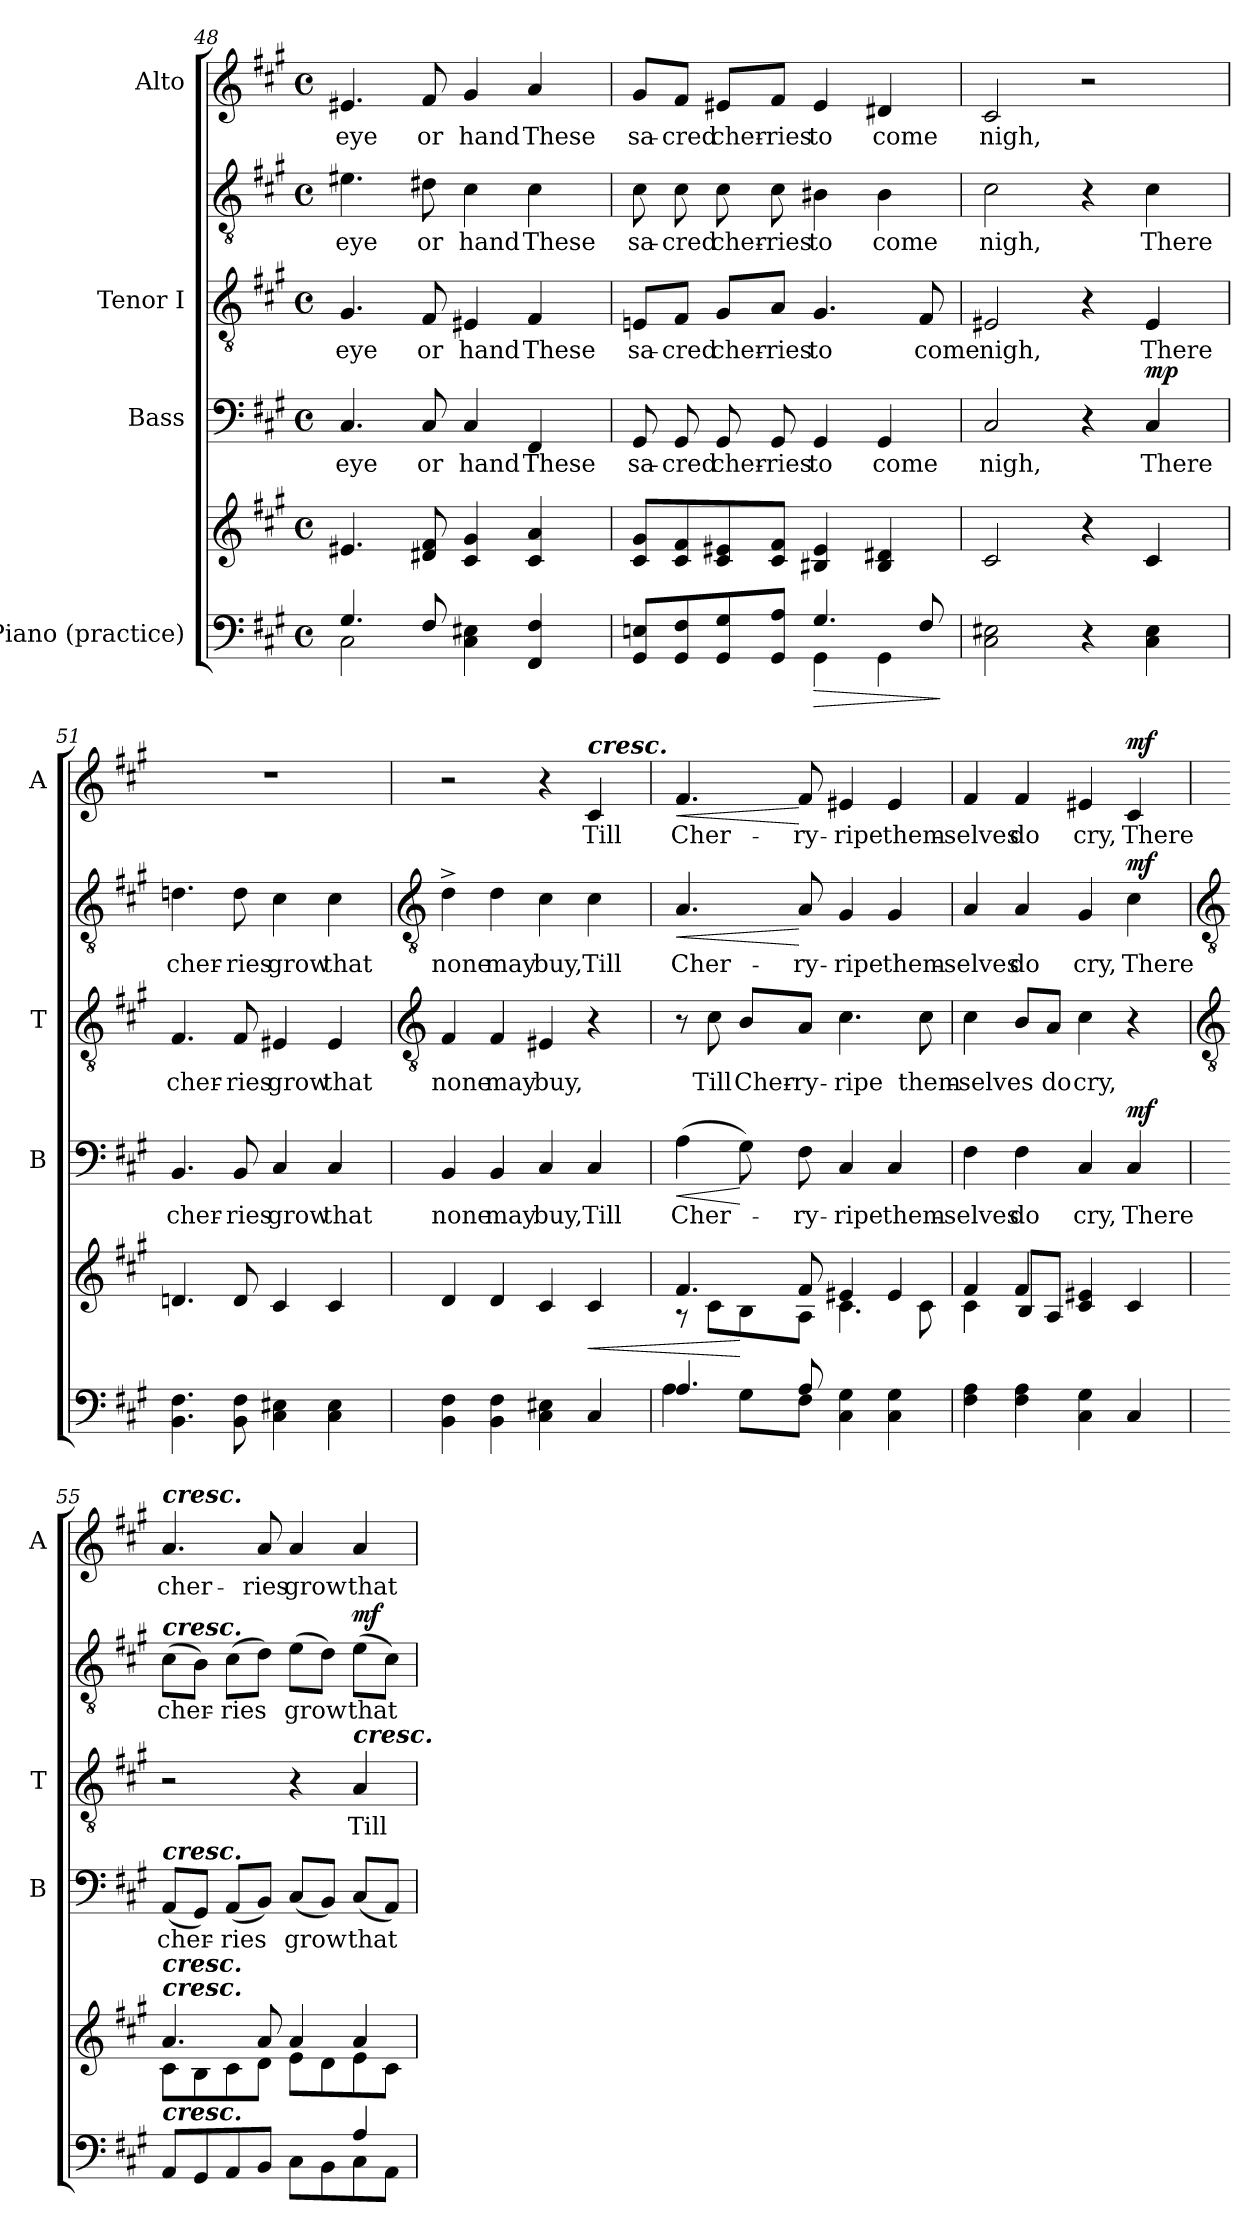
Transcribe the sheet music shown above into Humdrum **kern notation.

**kern	**kern	**dynam	**kern	**text	**dynam	**kern	**text	**kern	**text	**dynam	**kern	**text	**dynam
*part4	*part4	*part4	*part3	*part3	*part3	*part2	*part2	*part2	*part2	*part2	*part1	*part1	*part1
*staff6	*staff5	*staff5/6	*staff4	*staff4	*staff4	*staff3	*staff3	*staff2	*staff2	*staff2/3	*staff1	*staff1	*staff1
*I"Piano (practice)	*	*	*I"Bass	*	*	*I"Tenor I	*	*	*	*	*I"Alto	*	*
*	*	*	*I'B	*	*	*I'T	*	*	*	*	*I'A	*	*
!!LO:LB:g=z
*clefF4	*clefG2	*	*clefF4	*	*	*clefGv2	*	*clefGv2	*	*	*clefG2	*	*
*k[f#c#g#]	*k[f#c#g#]	*	*k[f#c#g#]	*	*	*k[f#c#g#]	*	*k[f#c#g#]	*	*	*k[f#c#g#]	*	*
*A:	*A:	*	*A:	*	*	*A:	*	*A:	*	*	*A:	*	*
*M4/4	*M4/4	*	*M4/4	*	*	*M4/4	*	*M4/4	*	*	*M4/4	*	*
*met(c)	*met(c)	*	*met(c)	*	*	*met(c)	*	*met(c)	*	*	*met(c)	*	*
=48	=48	=48	=48	=48	=48	=48	=48	=48	=48	=48	=48	=48	=48
*^	*	*	*	*	*	*	*	*	*	*	*	*	*
!	!	!	!	!	!LO:LY:b	!	!	!LO:LY:b	!	!LO:LY:b	!	!	!LO:LY:b	!
4.G#/	2C#\	4.e#X	.	4.C#	eye	.	4.G#	eye	4.e#X	eye	.	4.e#X	eye	.
!	!	!	!	!	!LO:LY:b	!	!	!LO:LY:b	!	!LO:LY:b	!	!	!LO:LY:b	!
8F#/	.	8d#X 8f#	.	8C#	or	.	8F#	or	8d#X	or	.	8f#	or	.
!	!	!	!	!	!LO:LY:b	!	!	!LO:LY:b	!	!LO:LY:b	!	!	!LO:LY:b	!
4.ryy	4C# 4E#X	4c# 4g#	.	4C#	hand	.	4E#X	hand	4c#	hand	.	4g#	hand	.
!	!	!	!	!	!LO:LY:b	!	!	!LO:LY:b	!	!LO:LY:b	!	!	!LO:LY:b	!
.	4FF# 4F#	4c# 4a	.	4FF#	These	.	4F#	These	4c#	These	.	4a	These	.
8ryy	.	.	.	.	.	.	.	.	.	.	.	.	.	.
=49	=49	=49	=49	=49	=49	=49	=49	=49	=49	=49	=49	=49	=49	=49
!	!	!	!	!	!LO:LY:b	!	!	!LO:LY:b	!	!LO:LY:b	!	!	!LO:LY:b	!
8GG#/ 8En/L	2ryy	8c# 8g#L	.	8GG#	sa-	.	8En/L	sa-	8c#	sa-	.	8g#/L	sa-	.
!	!	!	!	!	!LO:LY:b	!	!	!LO:LY:b	!	!LO:LY:b	!	!	!LO:LY:b	!
8GG#/ 8F#/	.	8c# 8f#	.	8GG#	-cred	.	8F#/J	-cred	8c#	-cred	.	8f#/J	-cred	.
!	!	!	!	!	!LO:LY:b	!	!	!LO:LY:b	!	!LO:LY:b	!	!	!LO:LY:b	!
8GG#/ 8G#/	.	8c# 8e#X	.	8GG#	cher-	.	8G#/L	cher-	8c#	cher-	.	8e#X/L	cher-	.
!	!	!	!	!	!LO:LY:b	!	!	!LO:LY:b	!	!LO:LY:b	!	!	!LO:LY:b	!
8GG#/ 8A/J	.	8c# 8f#J	.	8GG#	-ries	.	8A/J	-ries	8c#	-ries	.	8f#/J	-ries	.
!	!	!	!LO:HP:b=2	!	!	!	!	!	!	!	!	!	!	!
!	!	!	!LO:HP:n=1:b	!	!LO:LY:b	!	!	!LO:LY:b	!	!LO:LY:b	!	!	!LO:LY:b	!
4.G#/	4GG#\	4B#X 4e#	> >	4GG#	to	.	4.G#	to	4B#X	to	.	4e#	to	.
!	!	!	!	!	!LO:LY:b	!	!	!	!	!LO:LY:b	!	!	!LO:LY:b	!
.	4GG#\	4B# 4d#X	.	4GG#	come	.	.	.	4B#	come	.	4d#X	come	.
!	!	!	!	!	!	!	!	!LO:LY:b	!	!	!	!	!	!
8F#/	.	.	.	.	.	.	8F#	come	.	.	.	.	.	.
*v	*v	*	*	*	*	*	*	*	*	*	*	*	*	*
.	.	]	.	.	.	.	.	.	.	.	.	.	.
=50	=50	=50	=50	=50	=50	=50	=50	=50	=50	=50	=50	=50	=50
*^	*	*	*	*	*	*	*	*	*	*	*	*	*
!	!	!	!	!	!LO:LY:b	!	!	!LO:LY:b	!	!LO:LY:b	!	!	!LO:LY:b	!
2..ryy	2C# 2E#X	2c#	.	2C#	nigh,	.	2E#X	nigh,	2c#	nigh,	.	2c#	nigh,	.
.	4r	4r	.	4r	.	.	4r	.	4r	.	.	2r	.	.
!	!	!	!LO:DY:b=2	!	!LO:LY:b	!	!	!LO:LY:b	!	!LO:LY:b	!	!	!	!
!	!	!	!LO:DY:n=1:b	!	!	!LO:DY:b	!	!	!	!	!LO:DY:b=2	!	!	!
!	!	!	!	!	!	!	!	!	!	!	!LO:DY:n=1:b	!	!	!
.	4C# 4E#	4c#	mp mp	4C#	There	mp	4E#	There	4c#	There	mp mp	.	.	.
8ryy	.	.	.	.	.	.	.	.	.	.	.	.	.	.
=51	=51	=51	=51	=51	=51	=51	=51	=51	=51	=51	=51	=51	=51	=51
!	!	!	!	!	!LO:LY:b	!	!	!LO:LY:b	!	!LO:LY:b	!	!	!	!
2..ryy	4.BB 4.F#	4.dn	.	4.BB	cher-	.	4.F#	cher-	4.dn	cher-	.	1r	.	.
!	!	!	!	!	!LO:LY:b	!	!	!LO:LY:b	!	!LO:LY:b	!	!	!	!
.	8BB 8F#	8d	.	8BB	-ries	.	8F#	-ries	8d	-ries	.	.	.	.
!	!	!	!	!	!LO:LY:b	!	!	!LO:LY:b	!	!LO:LY:b	!	!	!	!
.	4C# 4E#X	4c#	.	4C#	grow	.	4E#X	grow	4c#	grow	.	.	.	.
!	!	!	!	!	!LO:LY:b	!	!	!LO:LY:b	!	!LO:LY:b	!	!	!	!
.	4C# 4E#	4c#	.	4C#	that	.	4E#	that	4c#	that	.	.	.	.
8ryy	.	.	.	.	.	.	.	.	.	.	.	.	.	.
!!LO:LB:g=z
=52	=52	=52	=52	=52	=52	=52	=52	=52	=52	=52	=52	=52	=52	=52
*	*	*	*	*	*	*	*clefGv2	*	*clefGv2	*	*	*	*	*
*	*	*^	*	*	*	*	*	*	*	*	*	*	*	*
!	!	!	!	!	!	!LO:LY:b	!	!	!LO:LY:b	!	!LO:LY:b	!	!	!	!
2..ryy	4BB 4F#	4d	2..ryy	.	4BB	none	.	4F#	none	4d^	none	.	2r	.	.
!	!	!	!	!	!	!LO:LY:b	!	!	!LO:LY:b	!	!LO:LY:b	!	!	!	!
.	4BB 4F#	4d	.	.	4BB	may	.	4F#	may	4d	may	.	.	.	.
!	!	!	!	!	!	!LO:LY:b	!	!	!LO:LY:b	!	!LO:LY:b	!	!	!	!
.	4C# 4E#X	4c#	.	.	4C#	buy,	.	4E#X	buy,	4c#	buy,	.	4r	.	.
!	!	!	!	!	!	!	!	!	!	!	!	!	!LO:TX:a:Bi:t=cresc.	!	!
!	!	!	!	!LO:HP:b	!	!LO:LY:b	!	!	!	!	!LO:LY:b	!	!	!LO:LY:b	!
.	4C#	4c#	.	<	4C#	Till	.	4r	.	4c#	Till	.	4c#	Till	.
8ryy	.	.	8ryy	.	.	.	.	.	.	.	.	.	.	.	.
*v	*v	*	*	*	*	*	*	*	*	*	*	*	*	*	*
*	*v	*v	*	*	*	*	*	*	*	*	*	*	*	*
.	.	]	.	.	.	.	.	.	.	.	.	.	.
=53	=53	=53	=53	=53	=53	=53	=53	=53	=53	=53	=53	=53	=53
*^	*^	*	*	*	*	*	*	*	*	*	*	*	*
!	!	!	!	!	!	!LO:LY:b	!LO:HP:b	!	!	!	!LO:LY:b	!LO:HP:b	!	!LO:LY:b	!LO:HP:b
4.A/	4A	4.f#	8r	.	(>4A	Cher-	<	8r	.	4.A	Cher-	<	4.f#	Cher-	<
!	!	!	!	!	!	!	!	!	!LO:LY:b	!	!	!	!	!	!
.	.	.	8c#\L	.	.	.	.	8c#	-Till	.	.	.	.	.	.
!	!	!	!	!	!	!	!	!	!LO:LY:b	!	!	!	!	!	!
.	8G#L	.	8B/	[	8G#)	.	[	8B/L	Cher-	.	.	.	.	.	.
!	!	!	!	!	!	!LO:LY:b	!	!	!LO:LY:b	!	!LO:LY:b	!	!	!LO:LY:b	!
8A/	8F#J	8f#	8A\J	.	8F#	ry-	.	8A/J	-ry-	8A	-ry-	[	8f#	-ry-	[
!	!	!	!	!	!	!LO:LY:b	!	!	!LO:LY:b	!	!LO:LY:b	!	!	!LO:LY:b	!
4.ryy	4C# 4G#	4e#X	4.c#\	.	4C#	-ripe	.	4.c#	-ripe	4G#	-ripe	.	4e#X	-ripe	.
!	!	!	!	!	!	!LO:LY:b	!	!	!	!	!LO:LY:b	!	!	!LO:LY:b	!
.	4C# 4G#	4e#	.	.	4C#	them-	.	.	.	4G#	them-	.	4e#	them-	.
!	!	!	!	!	!	!	!	!	!LO:LY:b	!	!	!	!	!	!
8ryy	.	.	8c#\	.	.	.	.	8c#	them-	.	.	.	.	.	.
=54	=54	=54	=54	=54	=54	=54	=54	=54	=54	=54	=54	=54	=54	=54	=54
!	!	!	!	!	!	!LO:LY:b	!	!	!LO:LY:b	!	!LO:LY:b	!	!	!LO:LY:b	!
2..ryy	4F# 4A	4f#	4c#\	.	4F#	-selves	.	4c#	selves	4A	-selves	.	4f#	-selves	.
!	!	!	!	!	!	!LO:LY:b	!	!	!	!	!LO:LY:b	!	!	!LO:LY:b	!
.	4F# 4A	4f#	8B/L	.	4F#	do	.	8B/L	.	4A	do	.	4f#	do	.
!	!	!	!	!	!	!	!	!	!LO:LY:b	!	!	!	!	!	!
.	.	.	8A\J	.	.	.	.	8A/J	do	.	.	.	.	.	.
!	!	!	!	!	!	!LO:LY:b	!	!	!LO:LY:b	!	!LO:LY:b	!	!	!LO:LY:b	!
.	4C# 4G#	4c# 4e#X	4.ryy	.	4C#	cry,	.	4c#	cry,	4G#	cry,	.	4e#X	cry,	.
!	!	!	!	!LO:DY:b=2	!	!LO:LY:b	!	!	!	!	!LO:LY:b	!	!	!LO:LY:b	!
!	!	!	!	!LO:DY:n=1:b	!	!	!LO:DY:b	!	!	!	!	!LO:DY:b	!	!	!LO:DY:b
.	4C#	4c#	.	mf mf	4C#	There	mf	4r	.	4c#	There	mf	4c#	There	mf
8ryy	.	.	8ryy	.	.	.	.	.	.	.	.	.	.	.	.
!!LO:LB:g=z
=55	=55	=55	=55	=55	=55	=55	=55	=55	=55	=55	=55	=55	=55	=55	=55
*	*	*	*	*	*	*	*	*clefGv2	*	*clefGv2	*	*	*	*	*
!	!	!	!	!	!	!	!	!	!	!	!	!	!LO:TX:a:Bi:t=cresc.	!	!
!	!	!	!	!	!	!	!	!	!	!LO:TX:a:Bi:t=cresc.	!	!	!	!	!
!	!	!	!	!	!LO:TX:a:Bi:t=cresc.	!	!	!	!	!	!	!	!	!	!
!	!	!LO:TX:a:Bi:t=cresc.	!	!	!	!	!	!	!	!	!	!	!	!	!
!	!	!LO:TX:a:Bi:t=cresc.	!	!	!	!	!	!	!	!	!	!	!	!	!
!LO:TX:a:Bi:t=cresc.	!	!	!	!	!	!	!	!	!	!	!	!	!	!	!
!	!	!	!	!	!	!LO:LY:b	!	!	!	!	!LO:LY:b	!	!	!LO:LY:b	!
2.ryy	8AAL	4.a	8c#\L	.	(<8AAL	cher-	.	2r	.	(>8c#L	cher-	.	4.a	cher-	.
.	8GG#	.	8B\	.	8GG#J)	.	.	.	.	8BJ)	.	.	.	.	.
!	!	!	!	!	!	!LO:LY:b	!	!	!	!	!LO:LY:b	!	!	!	!
.	8AA	.	8c#\	.	(<8AAL	ries	.	.	.	(>8c#L	ries	.	.	.	.
!	!	!	!	!	!	!	!	!	!	!	!	!	!	!LO:LY:b	!
.	8BBJ	8a	8d\J	.	8BBJ)	.	.	.	.	8dJ)	.	.	8a	-ries	.
!	!	!	!	!	!	!LO:LY:b	!	!	!	!	!LO:LY:b	!	!	!LO:LY:b	!
.	8C#\L	4a	8e\L	.	(<8C#L	grow	.	4r	.	(>8eL	grow	.	4a	grow	.
.	8BB\	.	8d\	.	8BBJ)	.	.	.	.	8dJ)	.	.	.	.	.
!	!	!	!	!	!	!	!	!LO:TX:a:Bi:t=cresc.	!	!	!	!	!	!	!
!	!	!	!	!	!	!LO:LY:b	!	!	!LO:LY:b	!	!LO:LY:b	!LO:DY:b=2	!	!LO:LY:b	!
4A/	8C#\	4a	8e\	.	(<8C#L	that	.	4A	Till	(>8eL	that	mf	4a	that	.
.	8AA\J	.	8c#\J	.	8AAJ)	.	.	.	.	8c#J)	.	.	.	.	.
*v	*v	*	*	*	*	*	*	*	*	*	*	*	*	*	*
*	*v	*v	*	*	*	*	*	*	*	*	*	*	*	*
=	=	=	=	=	=	=	=	=	=	=	=	=	=
*-	*-	*-	*-	*-	*-	*-	*-	*-	*-	*-	*-	*-	*-
